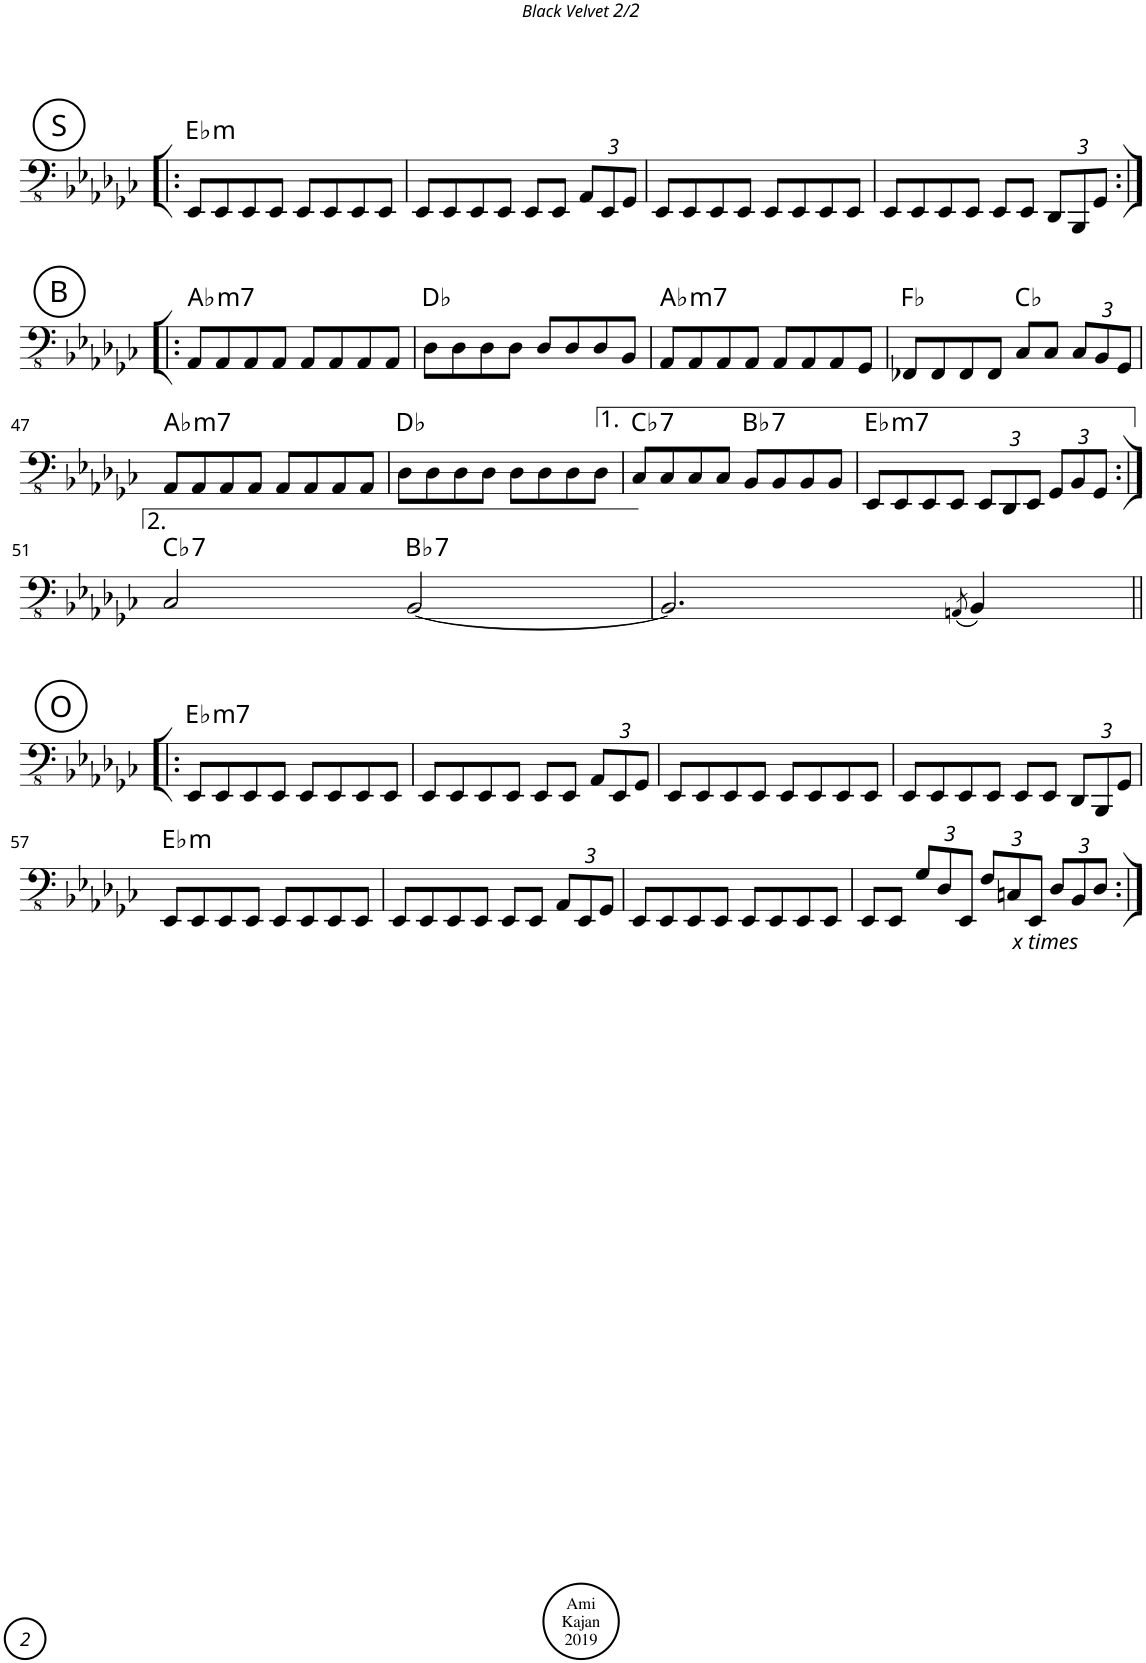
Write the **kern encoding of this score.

**kern	**harte
*part1	*part1
*staff1	*
*I"Piano	*
*I'Pno.	*
!!LO:PB:g=z
*clefFv4	*
*k[b-e-a-d-g-c-]	*
*M4/4	*
*met(c)	*
!!LO:REH:place=s1:a:cj:enc=circle:fs=14:t=S
=39!|:	=39!|:
!	!LO:H:kt=m
8EEE-/L	Eb:min
8EEE-/	.
8EEE-/	.
8EEE-/J	.
8EEE-/L	.
8EEE-/	.
8EEE-/	.
8EEE-/J	.
=40	=40
8EEE-/L	.
8EEE-/	.
8EEE-/	.
8EEE-/J	.
8EEE-/L	.
8EEE-/J	.
*Xbrackettup	*
12AAA-/L	.
12EEE-/	.
12GGG-/J	.
=41	=41
8EEE-/L	.
8EEE-/	.
8EEE-/	.
8EEE-/J	.
8EEE-/L	.
8EEE-/	.
8EEE-/	.
8EEE-/J	.
=42	=42
8EEE-/L	.
8EEE-/	.
8EEE-/	.
8EEE-/J	.
8EEE-/L	.
8EEE-/J	.
12DDD-/L	.
12BBBB-/	.
12GGG-/J	.
!!LO:LB:g=z
!!LO:REH:place=s1:a:cj:enc=circle:fs=14:t=B
=43:|!|:	=43:|!|:
!	!LO:H:kt=m7
8AAA-/L	Ab:min7
8AAA-/	.
8AAA-/	.
8AAA-/J	.
8AAA-/L	.
8AAA-/	.
8AAA-/	.
8AAA-/J	.
=44	=44
8DD-\L	Db:maj
8DD-\	.
8DD-\	.
8DD-\J	.
8DD-/L	.
8DD-/	.
8DD-/	.
8BBB-/J	.
=45	=45
!	!LO:H:kt=m7
8AAA-/L	Ab:min7
8AAA-/	.
8AAA-/	.
8AAA-/J	.
8AAA-/L	.
8AAA-/	.
8AAA-/	.
8GGG-/J	.
=46	=46
8FFF-X/L	Fb:maj
8FFF-/	.
8FFF-/	.
8FFF-/J	.
8CC-/L	Cb:maj
8CC-/J	.
12CC-/L	.
12BBB-/	.
12GGG-/J	.
!!LO:LB:g=z
=47	=47
!	!LO:H:kt=m7
8AAA-/L	Ab:min7
8AAA-/	.
8AAA-/	.
8AAA-/J	.
8AAA-/L	.
8AAA-/	.
8AAA-/	.
8AAA-/J	.
=48	=48
8DD-\L	Db:maj
8DD-\	.
8DD-\	.
8DD-\J	.
8DD-\L	.
8DD-\	.
8DD-\	.
8DD-\J	.
=49	=49
!	!LO:H:kt=7
8CC-/L	Cb:7
8CC-/	.
8CC-/	.
8CC-/J	.
!	!LO:H:kt=7
8BBB-/L	Bb:7
8BBB-/	.
8BBB-/	.
8BBB-/J	.
=50	=50
!	!LO:H:kt=m7
8EEE-/L	Eb:min7
8EEE-/	.
8EEE-/	.
8EEE-/J	.
12EEE-/L	.
12DDD-/	.
12EEE-/J	.
12GGG-/L	.
12BBB-/	.
12GGG-/J	.
!!LO:LB:g=z
=51:|!	=51:|!
!	!LO:H:kt=7
2CC-/	Cb:7
!	!LO:H:kt=7
[2BBB-/	Bb:7
=52	=52
2.BBB-/]	.
(8qAAAn/	.
4BBB-/)	.
!!LO:LB:g=z
!!LO:REH:place=s1:a:cj:enc=circle:fs=14:t=O
=53!|:	=53!|:
!	!LO:H:kt=m7
8EEE-/L	Eb:min7
8EEE-/	.
8EEE-/	.
8EEE-/J	.
8EEE-/L	.
8EEE-/	.
8EEE-/	.
8EEE-/J	.
=54	=54
8EEE-/L	.
8EEE-/	.
8EEE-/	.
8EEE-/J	.
8EEE-/L	.
8EEE-/J	.
12AAA-/L	.
12EEE-/	.
12GGG-/J	.
=55	=55
8EEE-/L	.
8EEE-/	.
8EEE-/	.
8EEE-/J	.
8EEE-/L	.
8EEE-/	.
8EEE-/	.
8EEE-/J	.
=56	=56
8EEE-/L	.
8EEE-/	.
8EEE-/	.
8EEE-/J	.
8EEE-/L	.
8EEE-/J	.
12DDD-/L	.
12BBBB-/	.
12GGG-/J	.
!!LO:LB:g=z
=57	=57
!	!LO:H:kt=m
8EEE-/L	Eb:min
8EEE-/	.
8EEE-/	.
8EEE-/J	.
8EEE-/L	.
8EEE-/	.
8EEE-/	.
8EEE-/J	.
=58	=58
8EEE-/L	.
8EEE-/	.
8EEE-/	.
8EEE-/J	.
8EEE-/L	.
8EEE-/J	.
12AAA-/L	.
12EEE-/	.
12GGG-/J	.
=59	=59
8EEE-/L	.
8EEE-/	.
8EEE-/	.
8EEE-/J	.
8EEE-/L	.
8EEE-/	.
8EEE-/	.
8EEE-/J	.
=60	=60
8EEE-/L	.
8EEE-/J	.
12GG-/L	.
12DD-/	.
12EEE-/J	.
12FF/L	.
12CCn/	.
12EEE-/J	.
12DD-/L	.
12BBB-/	.
!LO:TX:b:i:t=x times	!
12DD-/J	.
=:|!	=:|!
*-	*-
